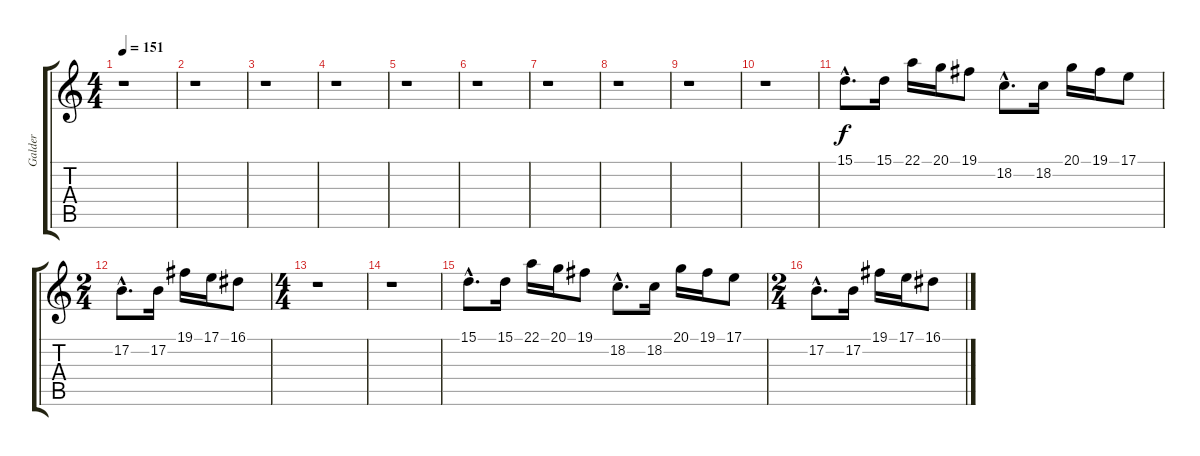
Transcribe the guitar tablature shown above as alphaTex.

\track ("Galder" "Galder") {instrument electricgrandpiano}
\staff {score tabs}
\tuning (B3 Gb3 D3 A2 E2 B1) {hide}
\ts (4 4)
\tempo 151
\clef g2
\ks c
r.1{dy f} |
r.1 |
r.1 |
r.1 |
r.1 |
r.1 |
r.1 |
r.1 |
r.1 |
r.1 |
15.1{hac}.8{d} 15.1.16 22.1.16 20.1.16 19.1.8 18.2{hac}.8{d} 18.2.16 20.1.16 19.1.16 17.1.8 |
\ts (2 4)
17.2{hac}.8{d} 17.2.16 19.1.16 17.1.16 16.1.8 |
\ts (4 4)
r.1 |
r.1 |
15.1{hac}.8{d} 15.1.16 22.1.16 20.1.16 19.1.8 18.2{hac}.8{d} 18.2.16 20.1.16 19.1.16 17.1.8 |
\ts (2 4)
17.2{hac}.8{d} 17.2.16 19.1.16 17.1.16 16.1.8
